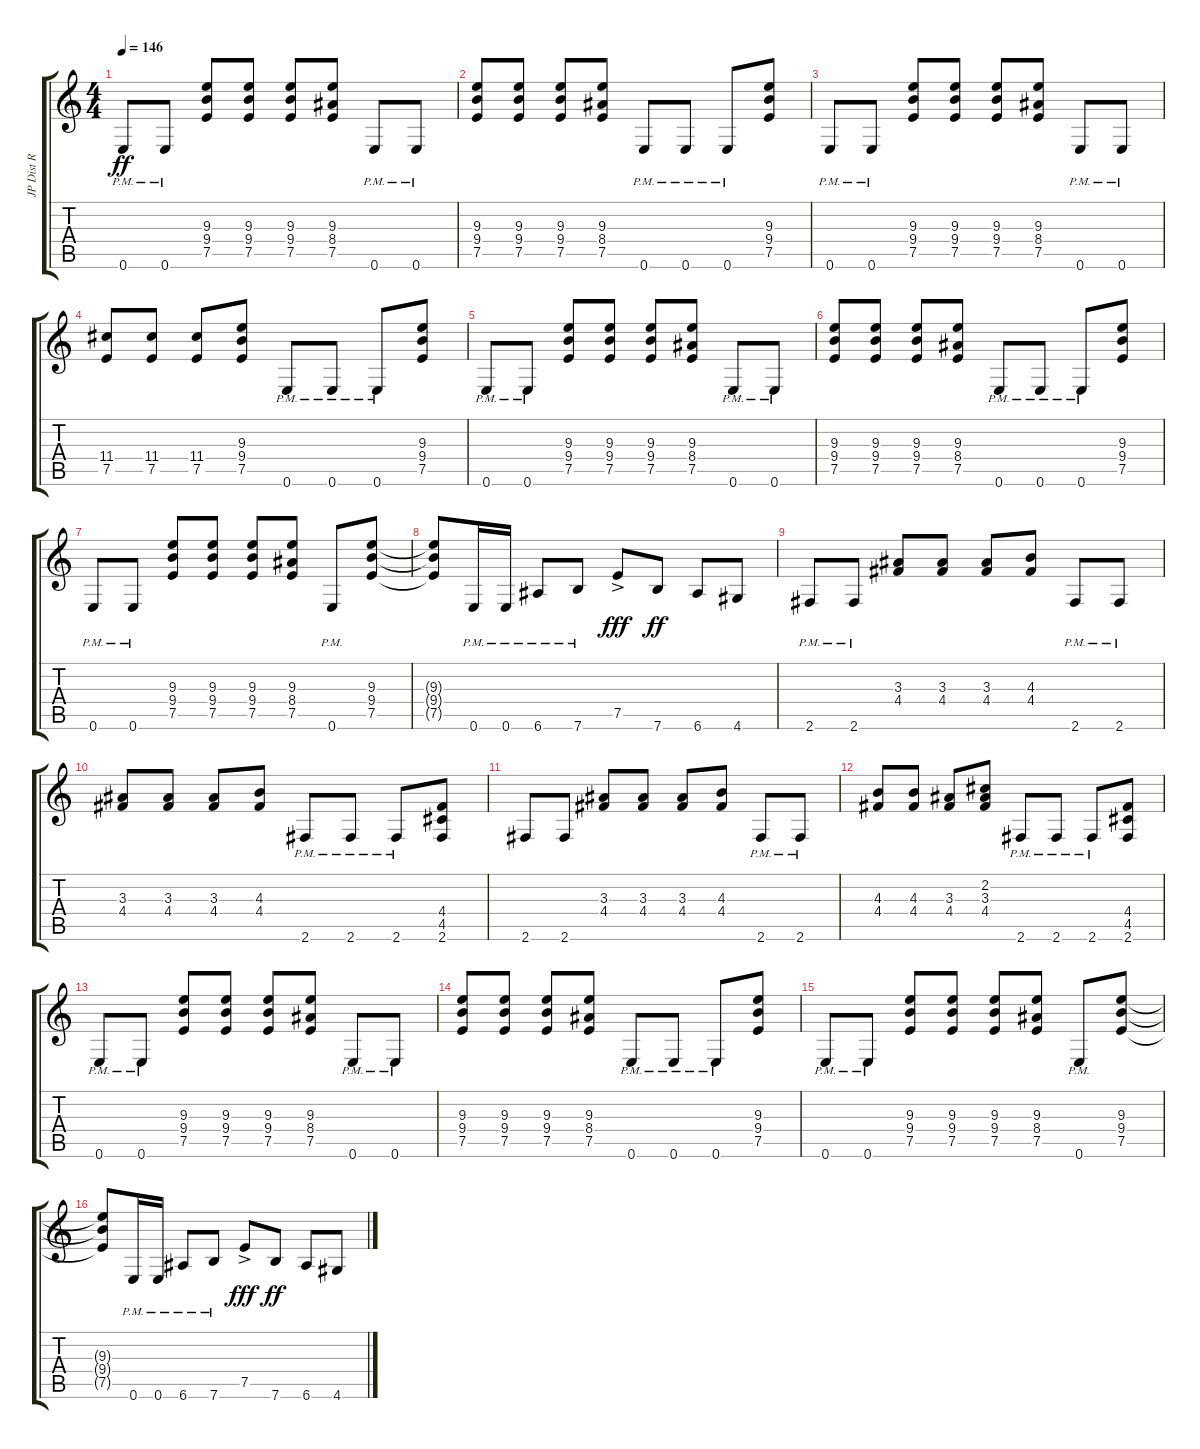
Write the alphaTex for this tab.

\track ("JP Dist R" "JP Dist R") {instrument overdrivenguitar}
\staff {score tabs}
\tuning (E4 B3 G3 D3 A2 E2) {hide}
\ts (4 4)
\tempo 146
\clef g2
\ks c
0.6{pm}.8{dy ff} 0.6{pm}.8 (9.3 9.4 7.5).8 (9.3 9.4 7.5).8 (9.3 9.4 7.5).8 (9.3 8.4 7.5).8 0.6{pm}.8 0.6{pm}.8 |
(9.3 9.4 7.5).8 (9.3 9.4 7.5).8 (9.3 9.4 7.5).8 (9.3 8.4 7.5).8 0.6{pm}.8 0.6{pm}.8 0.6{pm}.8 (9.3 9.4 7.5).8 |
0.6{pm}.8 0.6{pm}.8 (9.3 9.4 7.5).8 (9.3 9.4 7.5).8 (9.3 9.4 7.5).8 (9.3 8.4 7.5).8 0.6{pm}.8 0.6{pm}.8 |
(11.4 7.5).8 (11.4 7.5).8 (11.4 7.5).8 (9.3 9.4 7.5).8 0.6{pm}.8 0.6{pm}.8 0.6{pm}.8 (9.3 9.4 7.5).8 |
0.6{pm}.8 0.6{pm}.8 (9.3 9.4 7.5).8 (9.3 9.4 7.5).8 (9.3 9.4 7.5).8 (9.3 8.4 7.5).8 0.6{pm}.8 0.6{pm}.8 |
(9.3 9.4 7.5).8 (9.3 9.4 7.5).8 (9.3 9.4 7.5).8 (9.3 8.4 7.5).8 0.6{pm}.8 0.6{pm}.8 0.6{pm}.8 (9.3 9.4 7.5).8 |
0.6{pm}.8 0.6{pm}.8 (9.3 9.4 7.5).8 (9.3 9.4 7.5).8 (9.3 9.4 7.5).8 (9.3 8.4 7.5).8 0.6{pm}.8 (9.3 9.4 7.5).8 |
(9.3{t} 9.4{t} 7.5{t}).8 0.6{pm}.16 0.6{pm}.16 6.6{pm}.8 7.6{pm}.8 7.5{ac}.8{dy fff} 7.6.8{dy ff} 6.6.8 4.6.8 |
2.6{pm}.8 2.6{pm}.8 (3.3 4.4).8 (3.3 4.4).8 (3.3 4.4).8 (4.3 4.4).8 2.6{pm}.8 2.6{pm}.8 |
(3.3 4.4).8 (3.3 4.4).8 (3.3 4.4).8 (4.3 4.4).8 2.6{pm}.8 2.6{pm}.8 2.6{pm}.8 (4.4 4.5 2.6).8 |
2.6.8 2.6.8 (3.3 4.4).8 (3.3 4.4).8 (3.3 4.4).8 (4.3 4.4).8 2.6{pm}.8 2.6{pm}.8 |
(4.3 4.4).8 (4.3 4.4).8 (3.3 4.4).8 (2.2 3.3 4.4).8 2.6{pm}.8 2.6{pm}.8 2.6{pm}.8 (4.4 4.5 2.6).8 |
0.6{pm}.8 0.6{pm}.8 (9.3 9.4 7.5).8 (9.3 9.4 7.5).8 (9.3 9.4 7.5).8 (9.3 8.4 7.5).8 0.6{pm}.8 0.6{pm}.8 |
(9.3 9.4 7.5).8 (9.3 9.4 7.5).8 (9.3 9.4 7.5).8 (9.3 8.4 7.5).8 0.6{pm}.8 0.6{pm}.8 0.6{pm}.8 (9.3 9.4 7.5).8 |
0.6{pm}.8 0.6{pm}.8 (9.3 9.4 7.5).8 (9.3 9.4 7.5).8 (9.3 9.4 7.5).8 (9.3 8.4 7.5).8 0.6{pm}.8 (9.3 9.4 7.5).8 |
(9.3{t} 9.4{t} 7.5{t}).8 0.6{pm}.16 0.6{pm}.16 6.6{pm}.8 7.6{pm}.8 7.5{ac}.8{dy fff} 7.6.8{dy ff} 6.6.8 4.6.8
